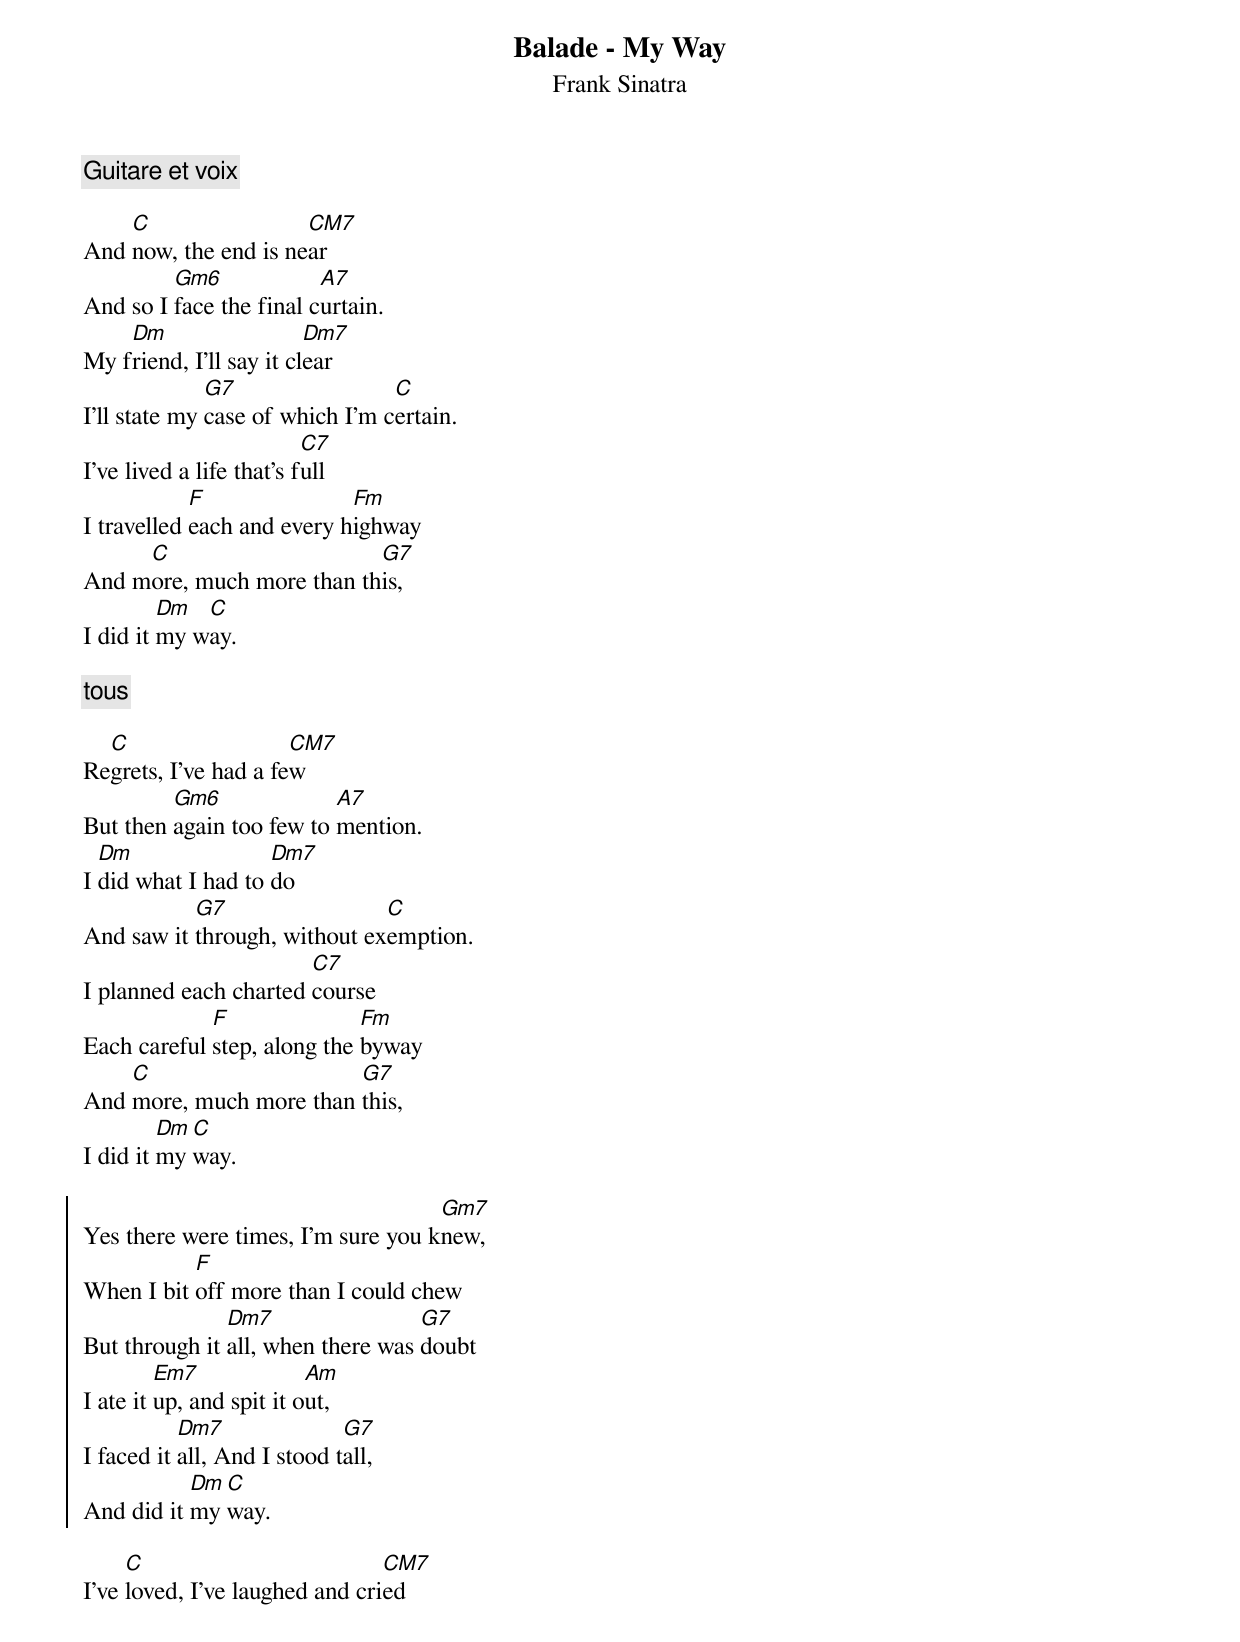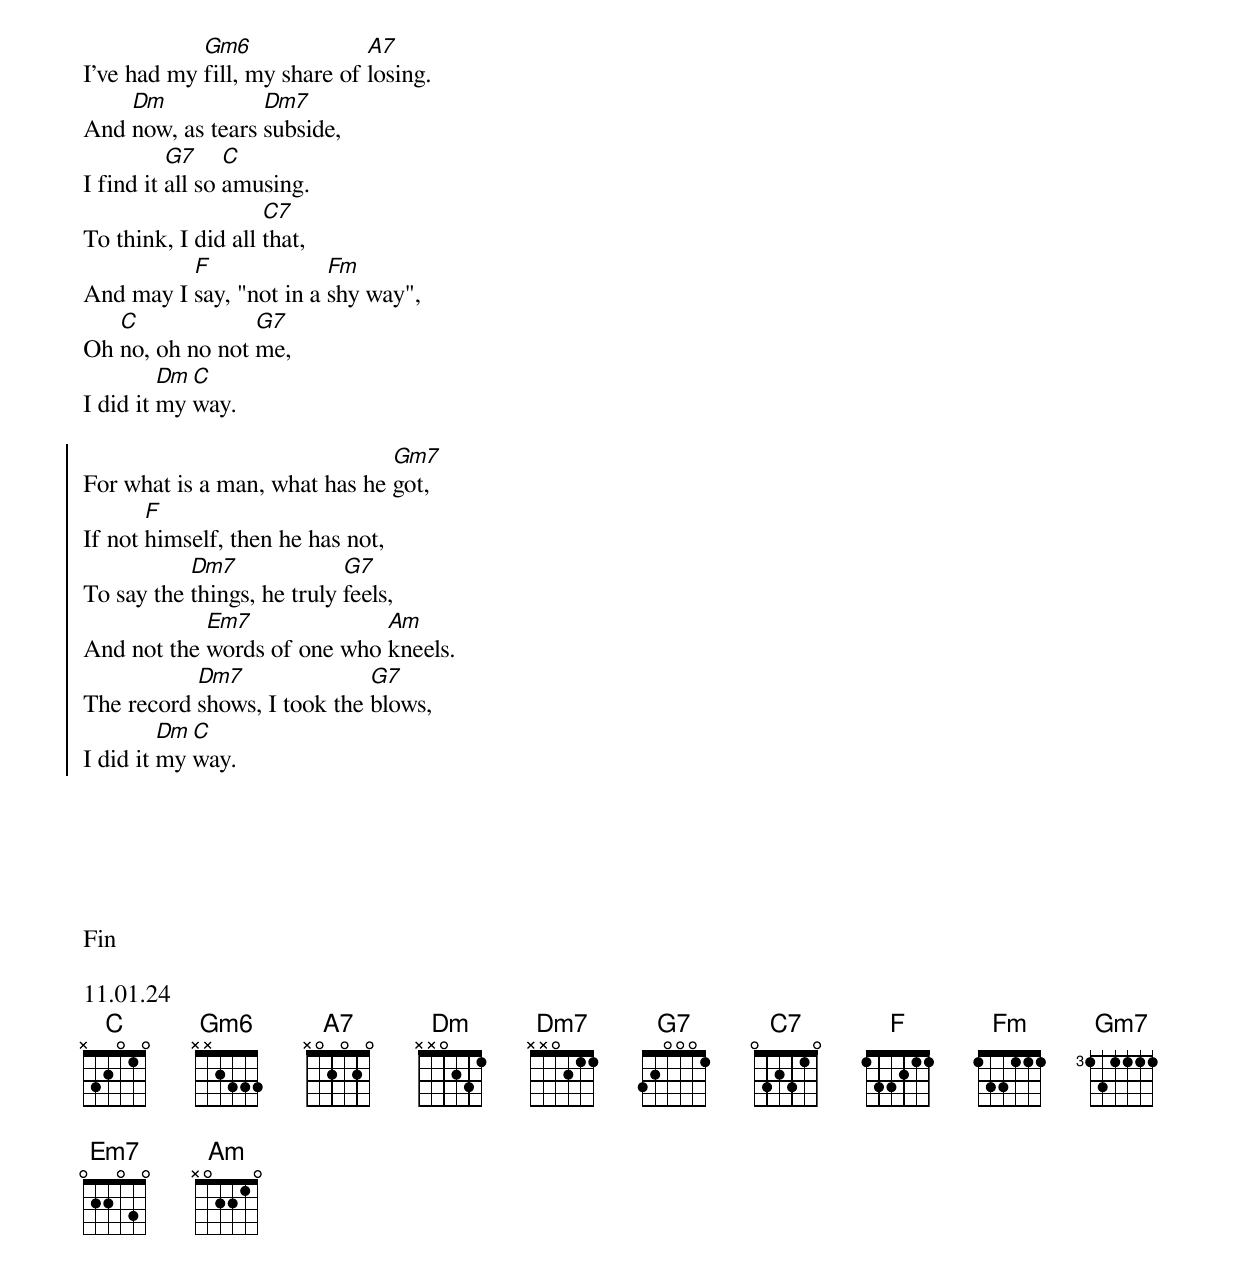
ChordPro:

{t:Balade - My Way}
{st:Frank Sinatra}
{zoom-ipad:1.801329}

{c:Guitare et voix}

And [C]now, the end is ne[CM7]ar
And so I [Gm6]face the final c[A7]urtain.
My f[Dm]riend, I'll say it cl[Dm7]ear
I'll state my [G7]case of which I'm c[C]ertain.
I've lived a life that's f[C7]ull
I travelled [F]each and every h[Fm]ighway
And m[C]ore, much more than th[G7]is,
I did it [Dm]my w[C]ay.

{c:tous}

Re[C]grets, I've had a fe[CM7]w
But then [Gm6]again too few to [A7]mention.
I [Dm]did what I had to [Dm7]do
And saw it [G7]through, without ex[C]emption.
I planned each charted [C7]course
Each careful [F]step, along the [Fm]byway
And [C]more, much more than [G7]this,
I did it [Dm]my [C]way.

{soc}
Yes there were times, I'm sure you k[Gm7]new,
When I bit [F]off more than I could chew
But through it [Dm7]all, when there was [G7]doubt
I ate it [Em7]up, and spit it o[Am]ut,
I faced it [Dm7]all, And I stood t[G7]all,
And did it [Dm]my [C]way.
{eoc}

I've [C]loved, I've laughed and cri[CM7]ed
I've had my [Gm6]fill, my share of [A7]losing.
And [Dm]now, as tears [Dm7]subside,
I find it [G7]all so [C]amusing.
To think, I did all [C7]that,
And may I [F]say, "not in a [Fm]shy way",
Oh [C]no, oh no not [G7]me,
I did it [Dm]my [C]way.

{soc}
For what is a man, what has he [Gm7]got,
If not [F]himself, then he has not,
To say the [Dm7]things, he truly [G7]feels,
And not the [Em7]words of one who [Am]kneels.
The record [Dm7]shows, I took the [G7]blows,
I did it [Dm]my [C]way.
{eoc}






Fin

11.01.24
